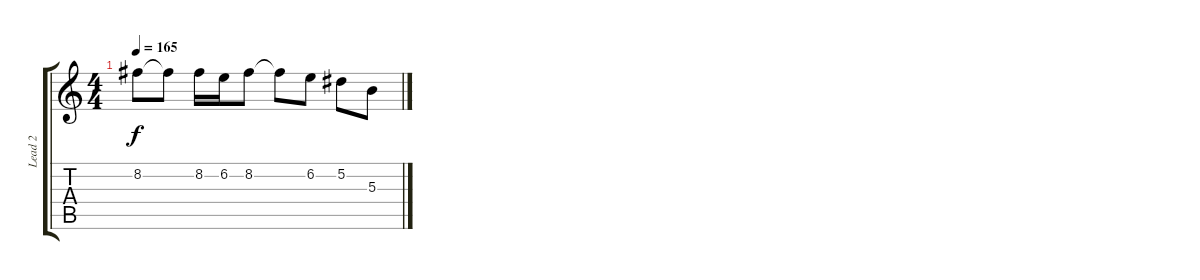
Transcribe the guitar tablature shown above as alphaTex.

\track ("Lead 2" "Lead 2") {instrument overdrivenguitar}
\staff {score tabs}
\tuning (Eb4 Bb3 Gb3 Db3 Ab2 Eb2) {hide}
\ts (4 4)
\tempo 165
\clef g2
\ks c
8.2{t}.8{dy f} 8.2{t}.8 8.2.16 6.2.16 8.2.8 8.2{t}.8 6.2.8 5.2.8 5.3.8
